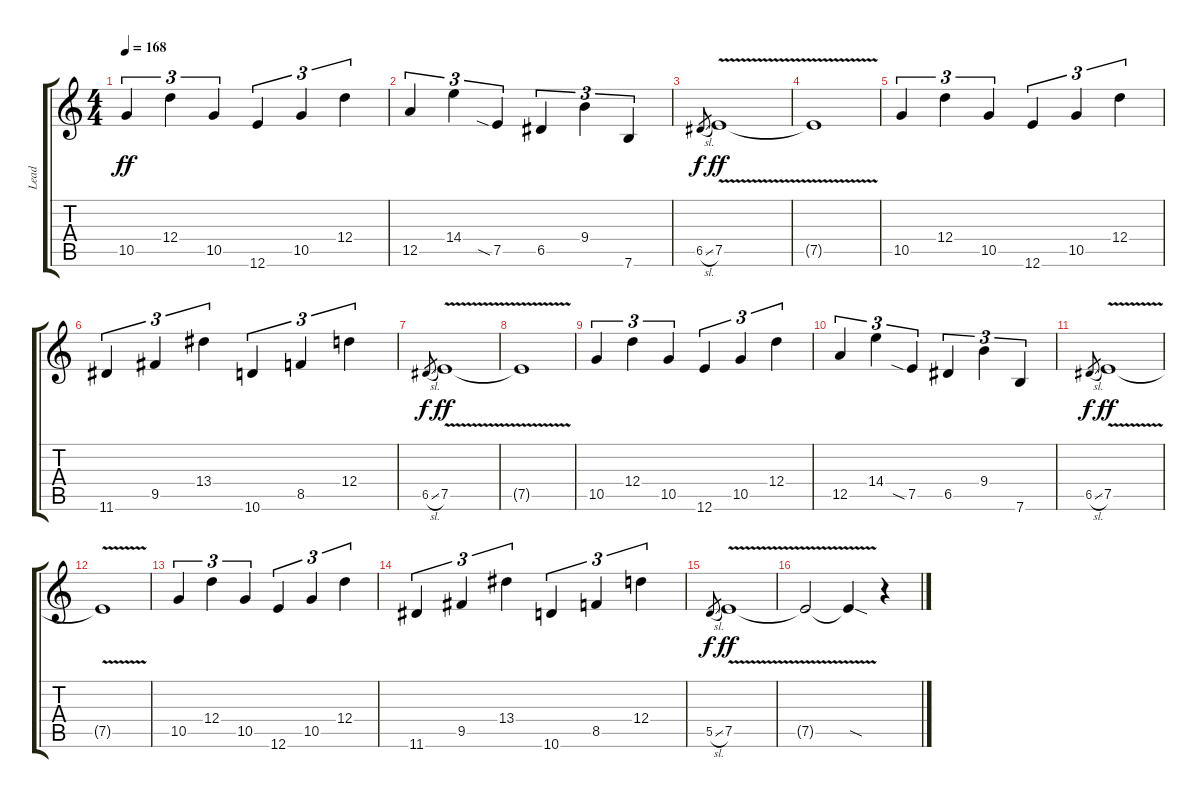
\track ("Lead" "Lead") {instrument distortionguitar}
\staff {score tabs}
\tuning (E4 B3 G3 D3 A2 E2) {hide}
\ts (4 4)
\tempo 168
\clef g2
\ks c
10.5.4{tu (3 2) dy ff} 12.4.4{tu (3 2)} 10.5.4{tu (3 2)} 12.6.4{tu (3 2)} 10.5.4{tu (3 2)} 12.4.4{tu (3 2)} |
12.5.4{tu (3 2)} 14.4.4{tu (3 2)} 7.5{sia}.4{tu (3 2)} 6.5.4{tu (3 2)} 9.4.4{tu (3 2)} 7.6.4{tu (3 2)} |
6.5{sl}.8{gr dy f} 7.5{v}.1{dy ff} |
7.5{t}.1 |
10.5.4{tu (3 2)} 12.4.4{tu (3 2)} 10.5.4{tu (3 2)} 12.6.4{tu (3 2)} 10.5.4{tu (3 2)} 12.4.4{tu (3 2)} |
11.6.4{tu (3 2)} 9.5.4{tu (3 2)} 13.4.4{tu (3 2)} 10.6.4{tu (3 2)} 8.5.4{tu (3 2)} 12.4.4{tu (3 2)} |
6.5{sl}.8{gr dy f} 7.5{v}.1{dy ff} |
7.5{t}.1 |
10.5.4{tu (3 2)} 12.4.4{tu (3 2)} 10.5.4{tu (3 2)} 12.6.4{tu (3 2)} 10.5.4{tu (3 2)} 12.4.4{tu (3 2)} |
12.5.4{tu (3 2)} 14.4.4{tu (3 2)} 7.5{sia}.4{tu (3 2)} 6.5.4{tu (3 2)} 9.4.4{tu (3 2)} 7.6.4{tu (3 2)} |
6.5{sl}.8{gr dy f} 7.5{v}.1{dy ff} |
7.5{t}.1 |
10.5.4{tu (3 2)} 12.4.4{tu (3 2)} 10.5.4{tu (3 2)} 12.6.4{tu (3 2)} 10.5.4{tu (3 2)} 12.4.4{tu (3 2)} |
11.6.4{tu (3 2)} 9.5.4{tu (3 2)} 13.4.4{tu (3 2)} 10.6.4{tu (3 2)} 8.5.4{tu (3 2)} 12.4.4{tu (3 2)} |
5.5{sl}.8{gr dy f} 7.5{v}.1{dy ff} |
7.5{t}.2 7.5{v sod t}.4 r.4
